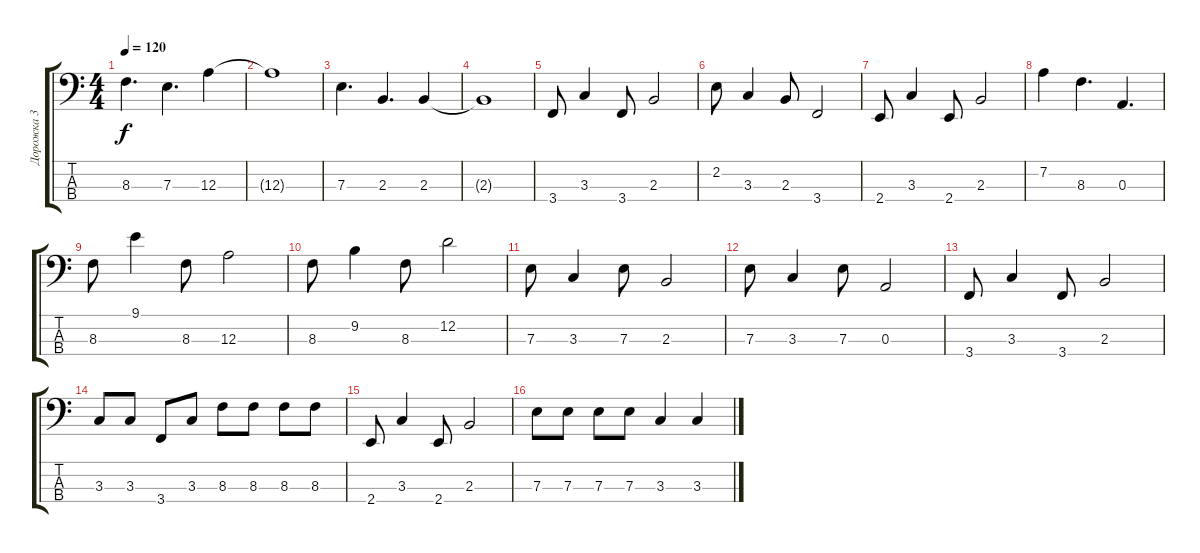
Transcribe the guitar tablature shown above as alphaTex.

\track ("Дорожка 3" "Дорожка 3") {instrument electricbassfinger}
\staff {score tabs}
\tuning (G2 D2 A1 D1) {hide}
\ts (4 4)
\tempo 120
\clef f4
\ks c
8.3.4{d dy f} 7.3.4{d} 12.3.4 |
12.3{t}.1 |
7.3.4{d} 2.3.4{d} 2.3.4 |
2.3{t}.1 |
3.4.8 3.3.4 3.4.8 2.3.2 |
2.2.8 3.3.4 2.3.8 3.4.2 |
2.4.8 3.3.4 2.4.8 2.3.2 |
7.2.4 8.3.4{d} 0.3.4{d} |
8.3.8 9.1.4 8.3.8 12.3.2 |
8.3.8 9.2.4 8.3.8 12.2.2 |
7.3.8 3.3.4 7.3.8 2.3.2 |
7.3.8 3.3.4 7.3.8 0.3.2 |
3.4.8 3.3.4 3.4.8 2.3.2 |
3.3.8 3.3.8 3.4.8 3.3.8 8.3.8 8.3.8 8.3.8 8.3.8 |
2.4.8 3.3.4 2.4.8 2.3.2 |
7.3.8 7.3.8 7.3.8 7.3.8 3.3.4 3.3.4
